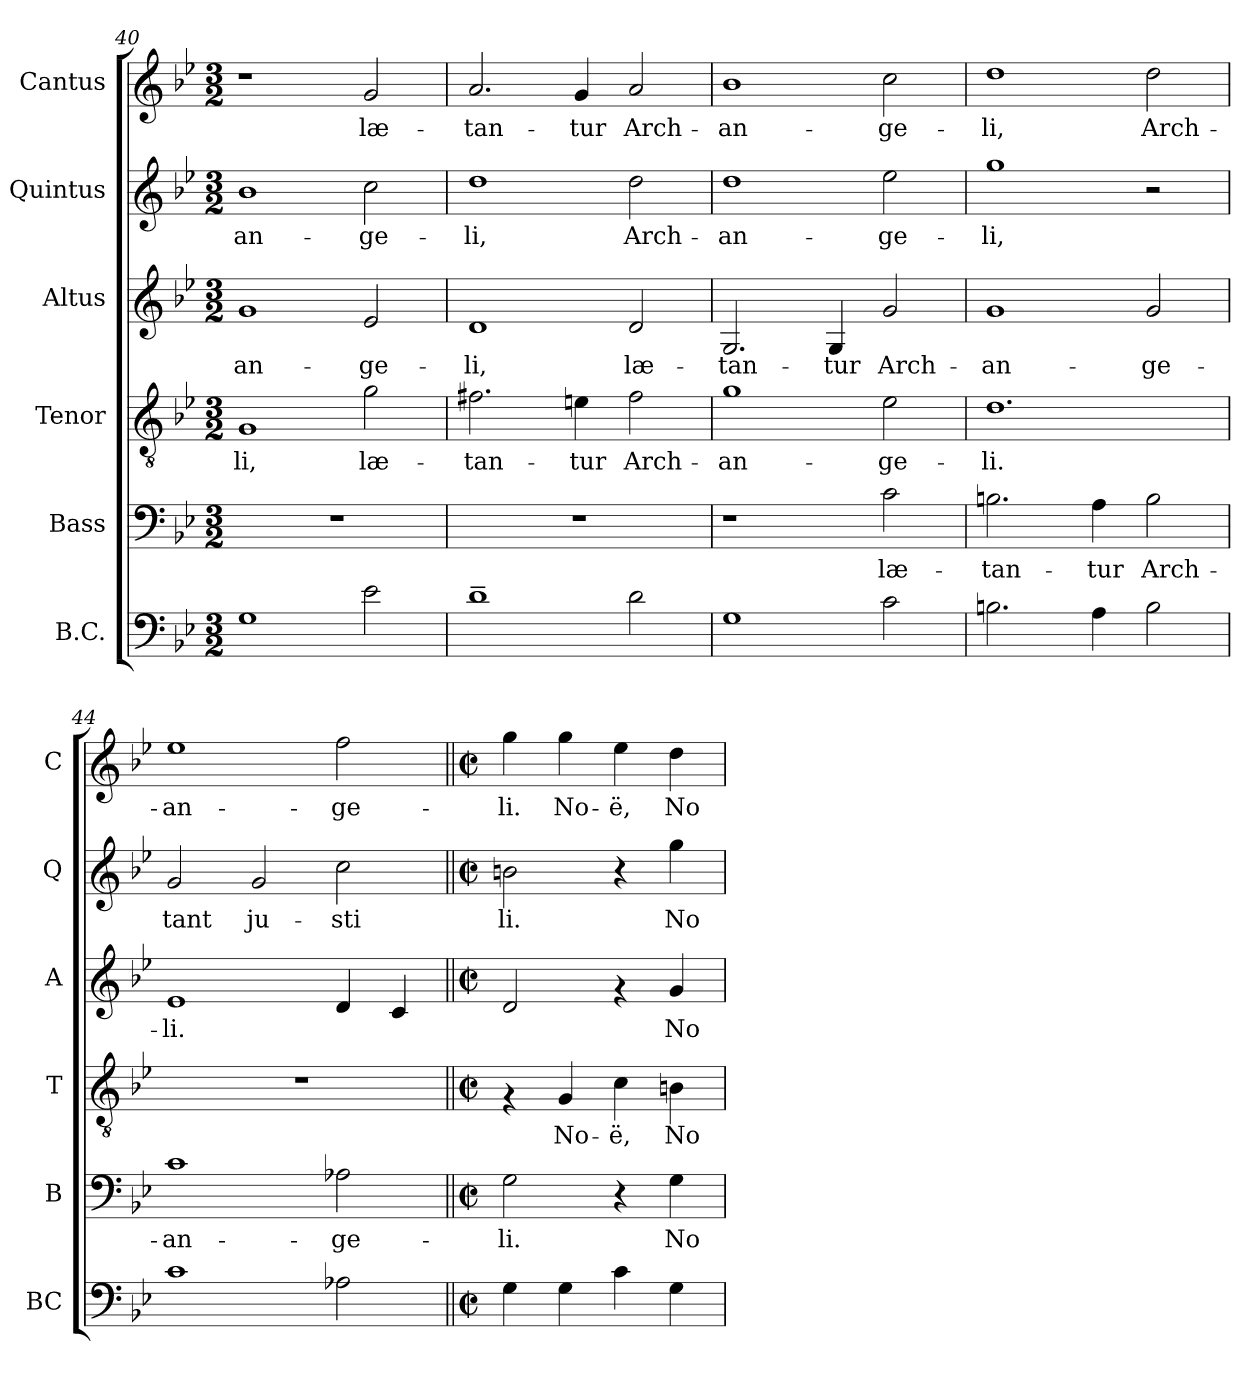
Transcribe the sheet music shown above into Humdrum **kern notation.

**kern	**kern	**text	**kern	**text	**kern	**text	**kern	**text	**kern	**text
*part6	*part5	*part5	*part4	*part4	*part3	*part3	*part2	*part2	*part1	*part1
*staff6	*staff5	*staff5	*staff4	*staff4	*staff3	*staff3	*staff2	*staff2	*staff1	*staff1
*I"B.C.	*I"Bass	*	*I"Tenor	*	*I"Altus	*	*I"Quintus	*	*I"Cantus	*
*I'BC	*I'B	*	*I'T	*	*I'A	*	*I'Q	*	*I'C	*
!!LO:LB:g=z
*clefF4	*clefF4	*	*clefGv2	*	*clefG2	*	*clefG2	*	*clefG2	*
*k[b-e-]	*k[b-e-]	*	*k[b-e-]	*	*k[b-e-]	*	*k[b-e-]	*	*k[b-e-]	*
*B-:	*B-:	*	*B-:	*	*B-:	*	*B-:	*	*B-:	*
*M3/2	*M3/2	*	*M3/2	*	*M3/2	*	*M3/2	*	*M3/2	*
=40	=40	=40	=40	=40	=40	=40	=40	=40	=40	=40
!	!	!	!	!LO:LY:b	!	!LO:LY:b	!	!LO:LY:b	!	!
1G	1.r	.	1G	-li,	1g	-an-	1b-	-an-	1r	.
!	!	!	!	!LO:LY:b	!	!LO:LY:b	!	!LO:LY:b	!	!LO:LY:b
2e-\	.	.	2g\	læ-	2e-/	-ge-	2cc\	-ge-	2g/	læ-
=41	=41	=41	=41	=41	=41	=41	=41	=41	=41	=41
!	!	!	!	!LO:LY:b	!	!LO:LY:b	!	!LO:LY:b	!	!LO:LY:b
1d~>	1.r	.	2.f#X\	-tan-	1d	-li,	1dd	-li,	2.a/	-tan-
!	!	!	!	!LO:LY:b	!	!	!	!	!	!LO:LY:b
.	.	.	4en\	-tur	.	.	.	.	4g/	-tur
!	!	!	!	!LO:LY:b	!	!LO:LY:b	!	!LO:LY:b	!	!LO:LY:b
2d\	.	.	2f#\	Arch-	2d/	læ-	2dd\	Arch-	2a/	Arch-
=42	=42	=42	=42	=42	=42	=42	=42	=42	=42	=42
!	!	!	!	!LO:LY:b	!	!LO:LY:b	!	!LO:LY:b	!	!LO:LY:b
1G	1r	.	1g	-an-	2.G/	-tan-	1dd	-an-	1b-	-an-
!	!	!	!	!	!	!LO:LY:b	!	!	!	!
.	.	.	.	.	4G/	-tur	.	.	.	.
!	!	!LO:LY:b	!	!LO:LY:b	!	!LO:LY:b	!	!LO:LY:b	!	!LO:LY:b
2c\	2c\	læ-	2e-\	-ge-	2g/	Arch-	2ee-\	-ge-	2cc\	-ge-
=43	=43	=43	=43	=43	=43	=43	=43	=43	=43	=43
!	!	!LO:LY:b	!	!LO:LY:b	!	!LO:LY:b	!	!LO:LY:b	!	!LO:LY:b
2.Bn\	2.Bn\	-tan-	1.d	-li.	1g	-an-	1gg	-li,	1dd	-li,
!	!	!LO:LY:b	!	!	!	!	!	!	!	!
4A\	4A\	-tur	.	.	.	.	.	.	.	.
!	!	!LO:LY:b	!	!	!	!LO:LY:b	!	!	!	!LO:LY:b
2B\	2B\	Arch-	.	.	2g/	-ge-	2r	.	2dd\	Arch-
=44	=44	=44	=44	=44	=44	=44	=44	=44	=44	=44
!	!	!LO:LY:b	!	!	!	!LO:LY:b	!	!LO:LY:b	!	!LO:LY:b
1c	1c	-an-	1.r	.	1e-	-li.	2g/	tant	1ee-	-an-
!	!	!	!	!	!	!	!	!LO:LY:b	!	!
.	.	.	.	.	.	.	2g/	ju-	.	.
!	!	!LO:LY:b	!	!	!	!	!	!LO:LY:b	!	!LO:LY:b
2A-X\	2A-X\	-ge-	.	.	4d/	.	2cc\	-sti	2ff\	-ge-
.	.	.	.	.	4c/	.	.	.	.	.
!!LO:PB:g=z
=45||	=45||	=45||	=45||	=45||	=45||	=45||	=45||	=45||	=45||	=45||
*M2/2	*M2/2	*	*M2/2	*	*M2/2	*	*M2/2	*	*M2/2	*
*met(c|)	*met(c|)	*	*met(c|)	*	*met(c|)	*	*met(c|)	*	*met(c|)	*
!	!	!LO:LY:b	!	!	!	!	!	!LO:LY:b	!	!LO:LY:b
4G\	2G\	-li.	4rG	.	2d/	.	2bn\	li.	4gg\	-li.
!	!	!	!	!LO:LY:b	!	!	!	!	!	!LO:LY:b
4G\	.	.	4G/	No-	.	.	.	.	4gg\	No-
!	!	!	!	!LO:LY:b	!	!	!	!	!	!LO:LY:b
4c\	4rC	.	4c\	-ë,	4rg	.	4ra	.	4ee-\	-ë,
!	!	!LO:LY:b	!	!LO:LY:b	!	!LO:LY:b	!	!LO:LY:b	!	!LO:LY:b
4G\	4G\	No-	4Bn\	No-	4g/	No-	4gg\	No-	4dd\	No-
=	=	=	=	=	=	=	=	=	=	=
*-	*-	*-	*-	*-	*-	*-	*-	*-	*-	*-
